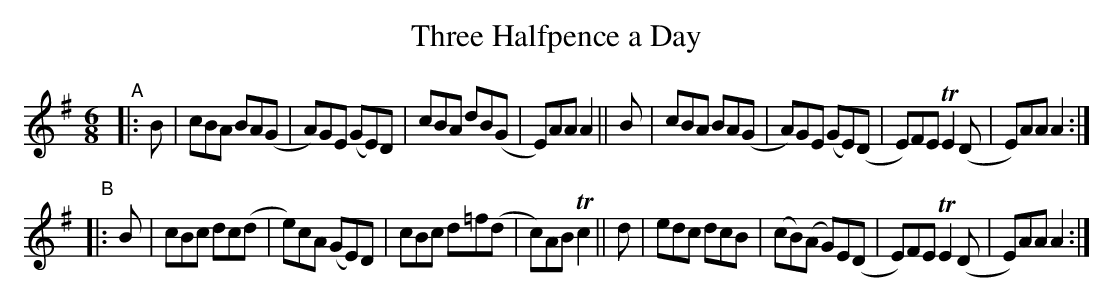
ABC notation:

X:1
T: Three Halfpence a Day
M: 6/8
L: 1/8
K: Ador
"^A"\
|: B | cBA BA(G | A)GE (GE)D  | cBA   dB(G | E)AA A2 \
|| B | cBA BA(G | A)GE (GE)(D | E)FE TE2(D | E)AA A2 :|
"^B"\
|: B | cBc dc(d | e)cA (GE)D  | cBc  d=f(d | c)AB Tc2 \
|| d | edc dcB | (cB)(A G)E(D | E)FE TE2(D | E)AA A2 :|
